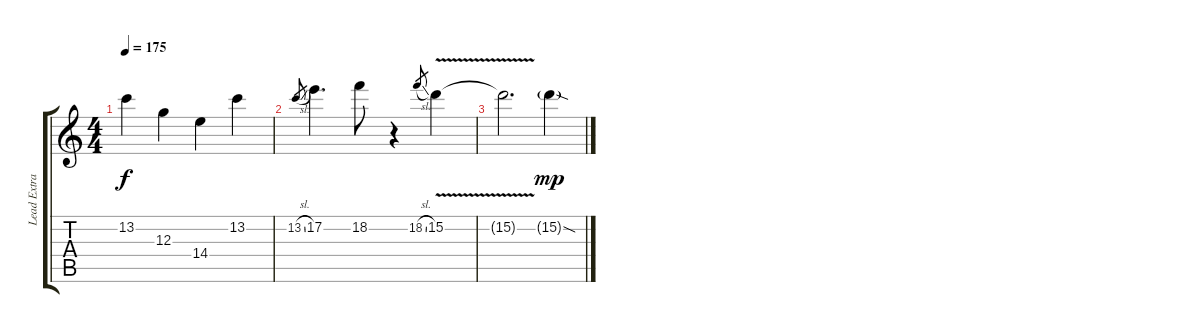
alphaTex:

\track ("Lead Extra" "Lead Extra") {instrument distortionguitar}
\staff {score tabs}
\tuning (E4 B3 G3 D3 A2 D2) {hide}
\ts (4 4)
\tempo 175
\clef g2
\ks c
13.2.4{dy f} 12.3.4 14.4.4 13.2.4 |
13.2{sl}.8{gr} 17.2.4{d} 18.2.8 r.4 18.2{sl}.8{gr} 15.2{v}.4 |
15.2{t}.2{d} 15.2{sod g}.4{dy mp}
